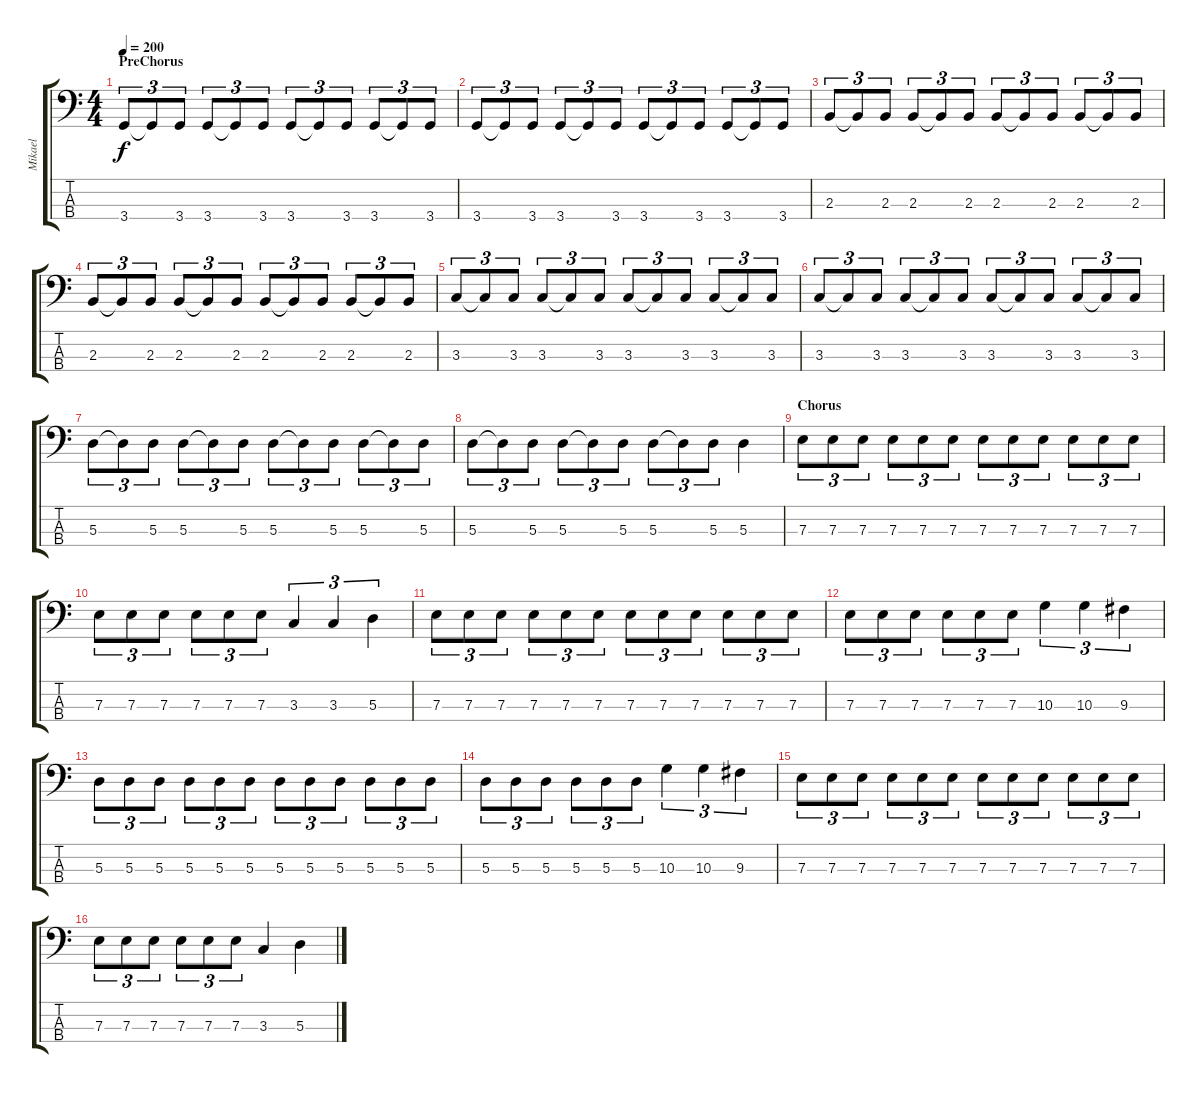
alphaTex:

\track ("Mikael" "Mikael") {instrument electricbasspick}
\staff {score tabs}
\tuning (G2 D2 A1 E1) {hide}
\ts (4 4)
\section ("" "PreChorus")
\tempo 200
\clef f4
\ks c
3.4.8{tu (3 2) dy f} 3.4{t}.8{tu (3 2)} 3.4.8{tu (3 2)} 3.4.8{tu (3 2)} 3.4{t}.8{tu (3 2)} 3.4.8{tu (3 2)} 3.4.8{tu (3 2)} 3.4{t}.8{tu (3 2)} 3.4.8{tu (3 2)} 3.4.8{tu (3 2)} 3.4{t}.8{tu (3 2)} 3.4.8{tu (3 2)} |
3.4.8{tu (3 2)} 3.4{t}.8{tu (3 2)} 3.4.8{tu (3 2)} 3.4.8{tu (3 2)} 3.4{t}.8{tu (3 2)} 3.4.8{tu (3 2)} 3.4.8{tu (3 2)} 3.4{t}.8{tu (3 2)} 3.4.8{tu (3 2)} 3.4.8{tu (3 2)} 3.4{t}.8{tu (3 2)} 3.4.8{tu (3 2)} |
2.3.8{tu (3 2)} 2.3{t}.8{tu (3 2)} 2.3.8{tu (3 2)} 2.3.8{tu (3 2)} 2.3{t}.8{tu (3 2)} 2.3.8{tu (3 2)} 2.3.8{tu (3 2)} 2.3{t}.8{tu (3 2)} 2.3.8{tu (3 2)} 2.3.8{tu (3 2)} 2.3{t}.8{tu (3 2)} 2.3.8{tu (3 2)} |
2.3.8{tu (3 2)} 2.3{t}.8{tu (3 2)} 2.3.8{tu (3 2)} 2.3.8{tu (3 2)} 2.3{t}.8{tu (3 2)} 2.3.8{tu (3 2)} 2.3.8{tu (3 2)} 2.3{t}.8{tu (3 2)} 2.3.8{tu (3 2)} 2.3.8{tu (3 2)} 2.3{t}.8{tu (3 2)} 2.3.8{tu (3 2)} |
3.3.8{tu (3 2)} 3.3{t}.8{tu (3 2)} 3.3.8{tu (3 2)} 3.3.8{tu (3 2)} 3.3{t}.8{tu (3 2)} 3.3.8{tu (3 2)} 3.3.8{tu (3 2)} 3.3{t}.8{tu (3 2)} 3.3.8{tu (3 2)} 3.3.8{tu (3 2)} 3.3{t}.8{tu (3 2)} 3.3.8{tu (3 2)} |
3.3.8{tu (3 2)} 3.3{t}.8{tu (3 2)} 3.3.8{tu (3 2)} 3.3.8{tu (3 2)} 3.3{t}.8{tu (3 2)} 3.3.8{tu (3 2)} 3.3.8{tu (3 2)} 3.3{t}.8{tu (3 2)} 3.3.8{tu (3 2)} 3.3.8{tu (3 2)} 3.3{t}.8{tu (3 2)} 3.3.8{tu (3 2)} |
5.3.8{tu (3 2)} 5.3{t}.8{tu (3 2)} 5.3.8{tu (3 2)} 5.3.8{tu (3 2)} 5.3{t}.8{tu (3 2)} 5.3.8{tu (3 2)} 5.3.8{tu (3 2)} 5.3{t}.8{tu (3 2)} 5.3.8{tu (3 2)} 5.3.8{tu (3 2)} 5.3{t}.8{tu (3 2)} 5.3.8{tu (3 2)} |
5.3.8{tu (3 2)} 5.3{t}.8{tu (3 2)} 5.3.8{tu (3 2)} 5.3.8{tu (3 2)} 5.3{t}.8{tu (3 2)} 5.3.8{tu (3 2)} 5.3.8{tu (3 2)} 5.3{t}.8{tu (3 2)} 5.3.8{tu (3 2)} 5.3.4 |
\section ("" "Chorus")
7.3.8{tu (3 2)} 7.3.8{tu (3 2)} 7.3.8{tu (3 2)} 7.3.8{tu (3 2)} 7.3.8{tu (3 2)} 7.3.8{tu (3 2)} 7.3.8{tu (3 2)} 7.3.8{tu (3 2)} 7.3.8{tu (3 2)} 7.3.8{tu (3 2)} 7.3.8{tu (3 2)} 7.3.8{tu (3 2)} |
7.3.8{tu (3 2)} 7.3.8{tu (3 2)} 7.3.8{tu (3 2)} 7.3.8{tu (3 2)} 7.3.8{tu (3 2)} 7.3.8{tu (3 2)} 3.3.4{tu (3 2)} 3.3.4{tu (3 2)} 5.3.4{tu (3 2)} |
7.3.8{tu (3 2)} 7.3.8{tu (3 2)} 7.3.8{tu (3 2)} 7.3.8{tu (3 2)} 7.3.8{tu (3 2)} 7.3.8{tu (3 2)} 7.3.8{tu (3 2)} 7.3.8{tu (3 2)} 7.3.8{tu (3 2)} 7.3.8{tu (3 2)} 7.3.8{tu (3 2)} 7.3.8{tu (3 2)} |
7.3.8{tu (3 2)} 7.3.8{tu (3 2)} 7.3.8{tu (3 2)} 7.3.8{tu (3 2)} 7.3.8{tu (3 2)} 7.3.8{tu (3 2)} 10.3.4{tu (3 2)} 10.3.4{tu (3 2)} 9.3.4{tu (3 2)} |
5.3.8{tu (3 2)} 5.3.8{tu (3 2)} 5.3.8{tu (3 2)} 5.3.8{tu (3 2)} 5.3.8{tu (3 2)} 5.3.8{tu (3 2)} 5.3.8{tu (3 2)} 5.3.8{tu (3 2)} 5.3.8{tu (3 2)} 5.3.8{tu (3 2)} 5.3.8{tu (3 2)} 5.3.8{tu (3 2)} |
5.3.8{tu (3 2)} 5.3.8{tu (3 2)} 5.3.8{tu (3 2)} 5.3.8{tu (3 2)} 5.3.8{tu (3 2)} 5.3.8{tu (3 2)} 10.3.4{tu (3 2)} 10.3.4{tu (3 2)} 9.3.4{tu (3 2)} |
7.3.8{tu (3 2)} 7.3.8{tu (3 2)} 7.3.8{tu (3 2)} 7.3.8{tu (3 2)} 7.3.8{tu (3 2)} 7.3.8{tu (3 2)} 7.3.8{tu (3 2)} 7.3.8{tu (3 2)} 7.3.8{tu (3 2)} 7.3.8{tu (3 2)} 7.3.8{tu (3 2)} 7.3.8{tu (3 2)} |
7.3.8{tu (3 2)} 7.3.8{tu (3 2)} 7.3.8{tu (3 2)} 7.3.8{tu (3 2)} 7.3.8{tu (3 2)} 7.3.8{tu (3 2)} 3.3.4 5.3.4
